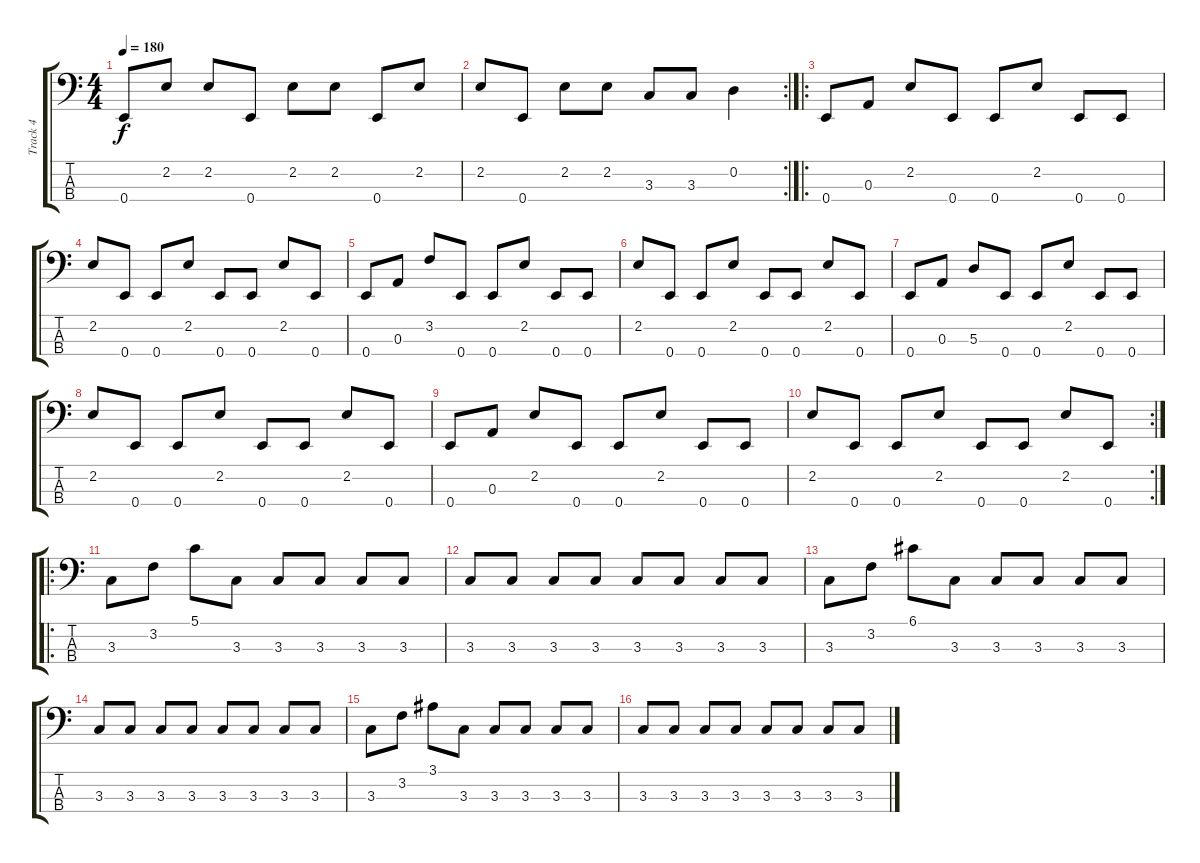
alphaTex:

\track ("Track 4" "Track 4") {instrument electricbassfinger}
\staff {score tabs}
\tuning (G2 D2 A1 E1) {hide}
\ts (4 4)
\tempo 180
\clef f4
\ks c
0.4.8{dy f} 2.2.8 2.2.8 0.4.8 2.2.8 2.2.8 0.4.8 2.2.8 |
\rc 2
2.2.8 0.4.8 2.2.8 2.2.8 3.3.8 3.3.8 0.2.4 |
\ro
0.4.8 0.3.8 2.2.8 0.4.8 0.4.8 2.2.8 0.4.8 0.4.8 |
2.2.8 0.4.8 0.4.8 2.2.8 0.4.8 0.4.8 2.2.8 0.4.8 |
0.4.8 0.3.8 3.2.8 0.4.8 0.4.8 2.2.8 0.4.8 0.4.8 |
2.2.8 0.4.8 0.4.8 2.2.8 0.4.8 0.4.8 2.2.8 0.4.8 |
0.4.8 0.3.8 5.3.8 0.4.8 0.4.8 2.2.8 0.4.8 0.4.8 |
2.2.8 0.4.8 0.4.8 2.2.8 0.4.8 0.4.8 2.2.8 0.4.8 |
0.4.8 0.3.8 2.2.8 0.4.8 0.4.8 2.2.8 0.4.8 0.4.8 |
\rc 2
2.2.8 0.4.8 0.4.8 2.2.8 0.4.8 0.4.8 2.2.8 0.4.8 |
\ro
3.3.8 3.2.8 5.1.8 3.3.8 3.3.8 3.3.8 3.3.8 3.3.8 |
3.3.8 3.3.8 3.3.8 3.3.8 3.3.8 3.3.8 3.3.8 3.3.8 |
3.3.8 3.2.8 6.1.8 3.3.8 3.3.8 3.3.8 3.3.8 3.3.8 |
3.3.8 3.3.8 3.3.8 3.3.8 3.3.8 3.3.8 3.3.8 3.3.8 |
3.3.8 3.2.8 3.1.8 3.3.8 3.3.8 3.3.8 3.3.8 3.3.8 |
3.3.8 3.3.8 3.3.8 3.3.8 3.3.8 3.3.8 3.3.8 3.3.8
